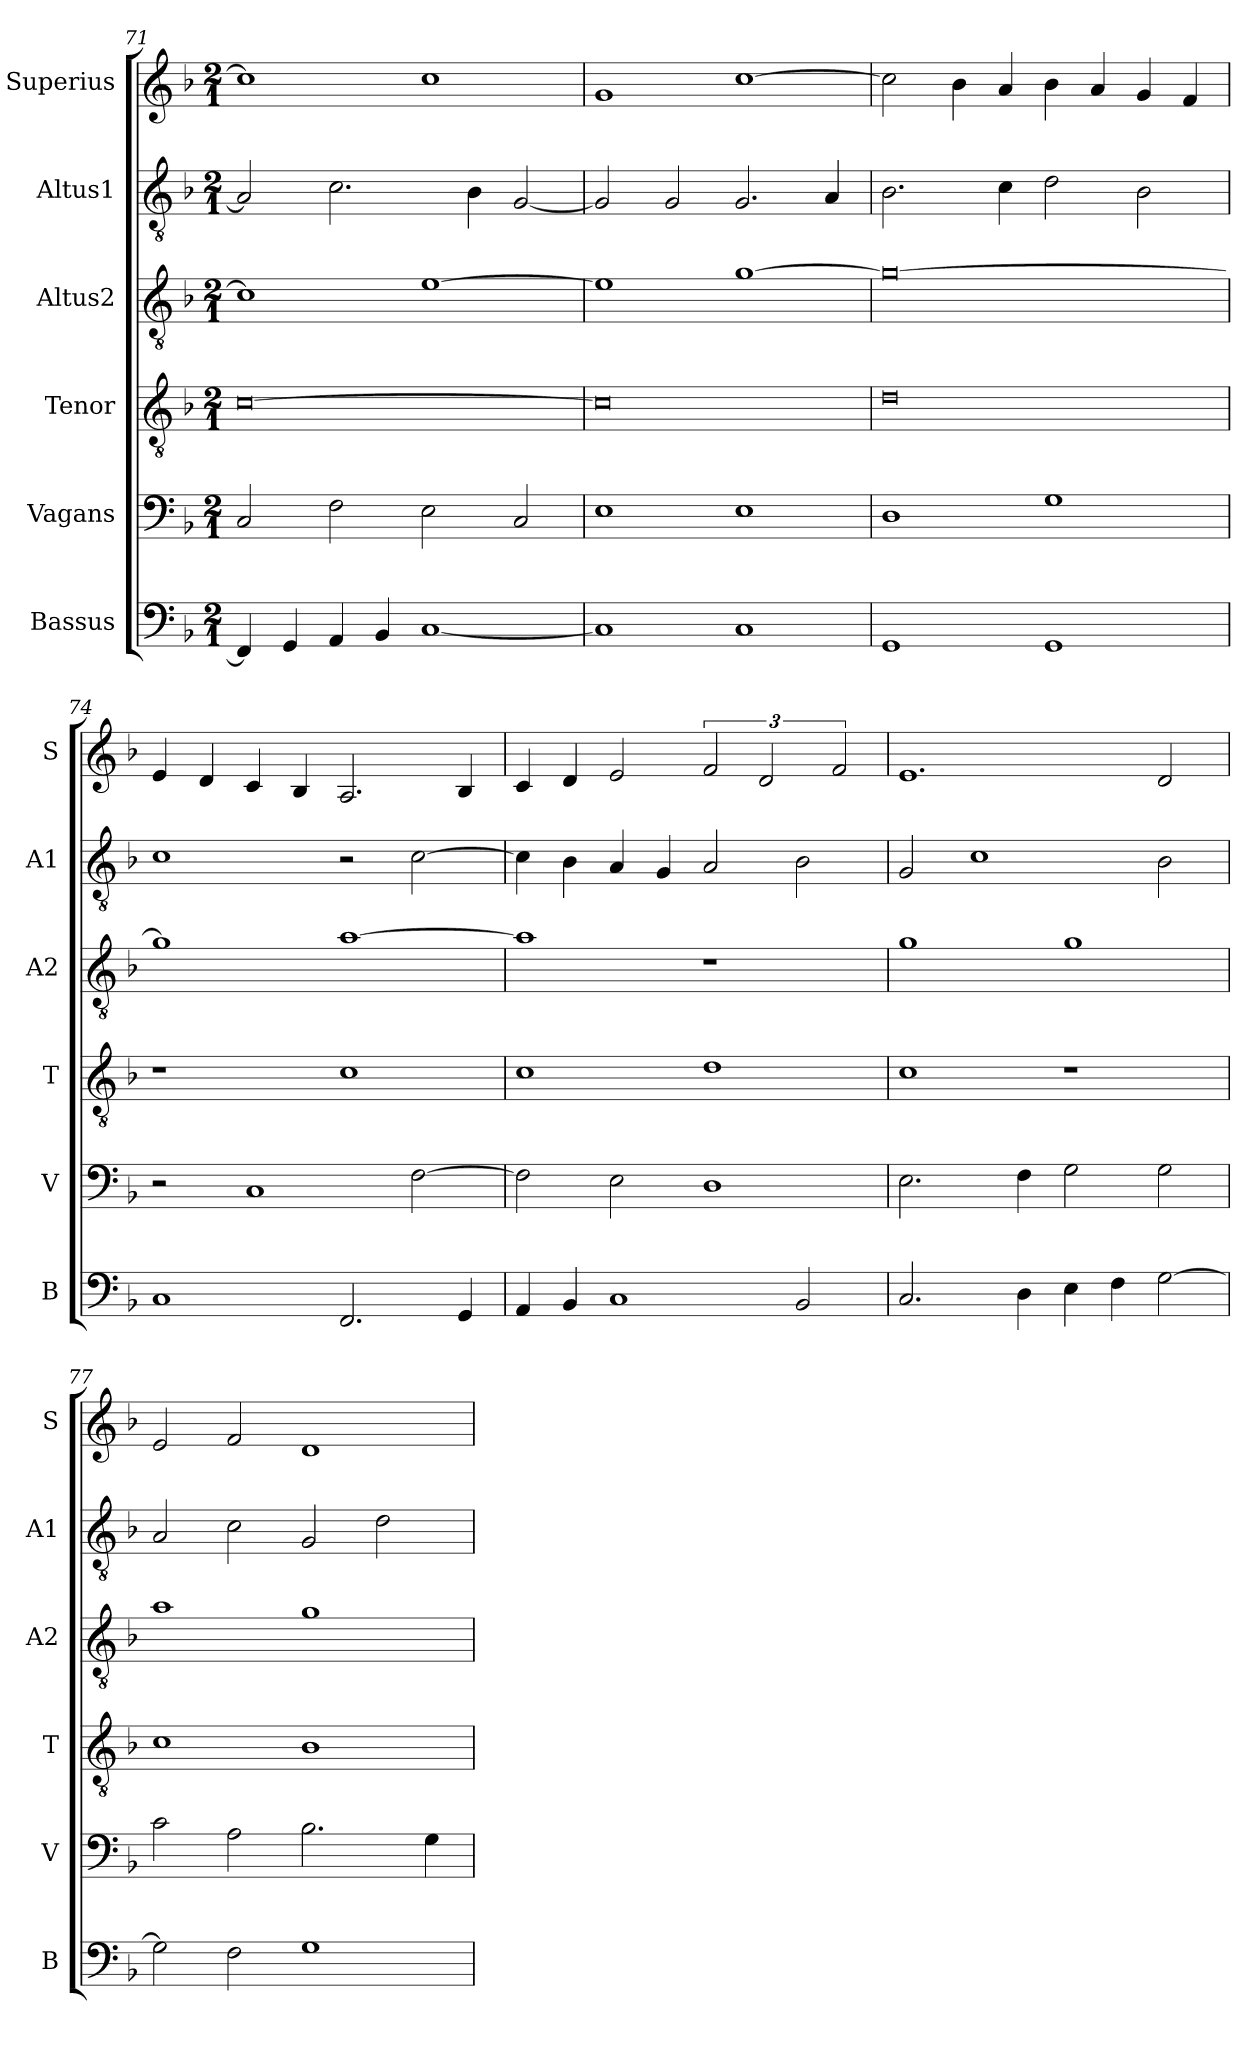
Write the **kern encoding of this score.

**kern	**kern	**kern	**kern	**kern	**kern
*part6	*part5	*part4	*part3	*part2	*part1
*staff6	*staff5	*staff4	*staff3	*staff2	*staff1
*I"Bassus	*I"Vagans	*I"Tenor	*I"Altus2	*I"Altus1	*I"Superius
*I'B	*I'V	*I'T	*I'A2	*I'A1	*I'S
*clefF4	*clefF4	*clefGv2	*clefGv2	*clefGv2	*clefG2
*k[b-]	*k[b-]	*k[b-]	*k[b-]	*k[b-]	*k[b-]
*M2/1	*M2/1	*M2/1	*M2/1	*M2/1	*M2/1
=71	=71	=71	=71	=71	=71
4FF/]	2C/	[0c	1c]	2A/]	1cc]
4GG/	.	.	.	.	.
4AA/	2F\	.	.	2.c\	.
4BB-/	.	.	.	.	.
[1C	2E\	.	[1e	.	1cc
.	.	.	.	4B-\	.
.	2C/	.	.	[2G/	.
=72	=72	=72	=72	=72	=72
1C]	1E	0c]	1e]	2G/]	1g
.	.	.	.	2G/	.
1C	1E	.	[1g	2.G/	[1cc
.	.	.	.	4A/	.
=73	=73	=73	=73	=73	=73
1GG	1D	0d	0g_	2.B-\	2cc\]
.	.	.	.	.	4b-\
.	.	.	.	4c\	4a/
1GG	1G	.	.	2d\	4b-\
.	.	.	.	.	4a/
.	.	.	.	2B-\	4g/
.	.	.	.	.	4f/
=74	=74	=74	=74	=74	=74
1C	2r	1r	1g]	1c	4e/
.	.	.	.	.	4d/
.	1C	.	.	.	4c/
.	.	.	.	.	4B-/
2.FF/	.	1c	[1a	2r	2.A/
.	[2F\	.	.	[2c\	.
4GG/	.	.	.	.	4B-/
=75	=75	=75	=75	=75	=75
4AA/	2F\]	1c	1a]	4c\]	4c/
4BB-/	.	.	.	4B-\	4d/
1C	2E\	.	.	4A/	2e/
.	.	.	.	4G/	.
.	1D	1d	1r	2A/	3f/
.	.	.	.	.	3d/
2BB-/	.	.	.	2B-\	.
.	.	.	.	.	3f/
=76	=76	=76	=76	=76	=76
2.C/	2.E\	1c	1g	2G/	1.e
.	.	.	.	1c	.
4D\	4F\	.	.	.	.
4E\	2G\	1r	1g	.	.
4F\	.	.	.	.	.
[2G\	2G\	.	.	2B-\	2d/
=77	=77	=77	=77	=77	=77
2G\]	2c\	1c	1a	2A/	2e/
2F\	2A\	.	.	2c\	2f/
1G	2.B-\	1B-	1g	2G/	1d
.	.	.	.	2d\	.
.	4G\	.	.	.	.
=	=	=	=	=	=
*-	*-	*-	*-	*-	*-
